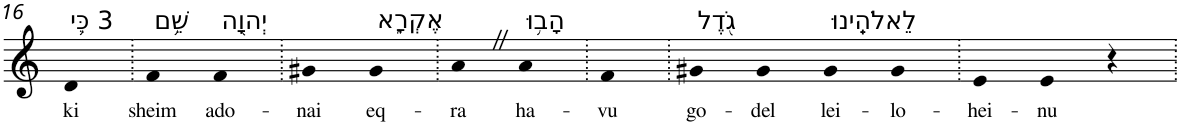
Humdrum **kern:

**kern	**text
*part1	*part1
*staff1	*staff1
*I"Piano	*
*I'Pno	*
!!LO:PB:g=z
*clefG2	*
*k[]	*
=16	=16
!LO:TX:a:t=3 כִּ֛י	!
!	!LO:LY:b
4d	ki
=17.	=17.
!LO:TX:a:t=שֵׁ֥ם	!
!	!LO:LY:b
4f	sheim
!LO:TX:a:t=יְהוָ֖ה	!
!	!LO:LY:b
4f	ado-
=18.	=18.
!	!LO:LY:b
4g#X	-nai
!LO:TX:a:t=אֶקְרָ֑א	!
!	!LO:LY:b
4g#	eq-
=19.	=19.
!	!LO:LY:b
4aZ	-ra
!LO:TX:a:t=הָב֥וּ	!
!	!LO:LY:b
4a	ha-
=20.	=20.
!	!LO:LY:b
4f	-vu
=21.	=21.
!LO:TX:a:t=גֹ֖דֶל	!
!	!LO:LY:b
4g#X	go-
!	!LO:LY:b
4g#	-del
!LO:TX:a:t=לֵאלֹהֵֽינוּ	!
!	!LO:LY:b
4g#	lei-
!	!LO:LY:b
4g#	-lo-
=22.	=22.
!	!LO:LY:b
4e	-hei-
!	!LO:LY:b
4e	-nu
4r	.
=.	=.
*-	*-
